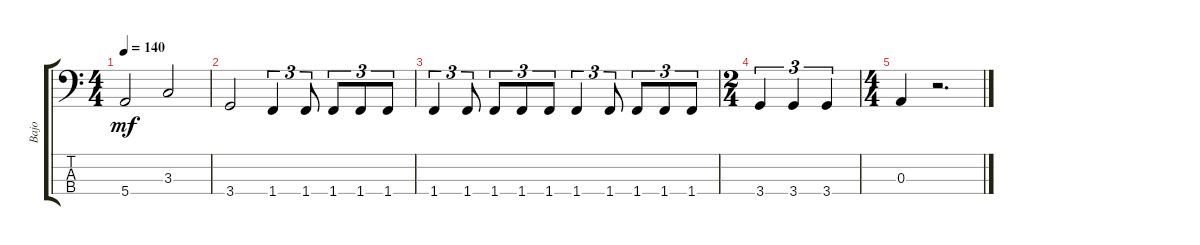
\track ("Bajo" "Bajo") {instrument electricbassfinger}
\staff {score tabs}
\tuning (G2 D2 A1 E1) {hide}
\ts (4 4)
\tempo 140
\clef f4
\ks c
5.4.2{dy mf} 3.3.2 |
3.4.2 1.4.4{tu (3 2)} 1.4.8{tu (3 2)} 1.4.8{tu (3 2)} 1.4.8{tu (3 2)} 1.4.8{tu (3 2)} |
1.4.4{tu (3 2)} 1.4.8{tu (3 2)} 1.4.8{tu (3 2)} 1.4.8{tu (3 2)} 1.4.8{tu (3 2)} 1.4.4{tu (3 2)} 1.4.8{tu (3 2)} 1.4.8{tu (3 2)} 1.4.8{tu (3 2)} 1.4.8{tu (3 2)} |
\ts (2 4)
3.4.4{tu (3 2)} 3.4.4{tu (3 2)} 3.4.4{tu (3 2)} |
\ts (4 4)
0.3.4 r.2{d}
